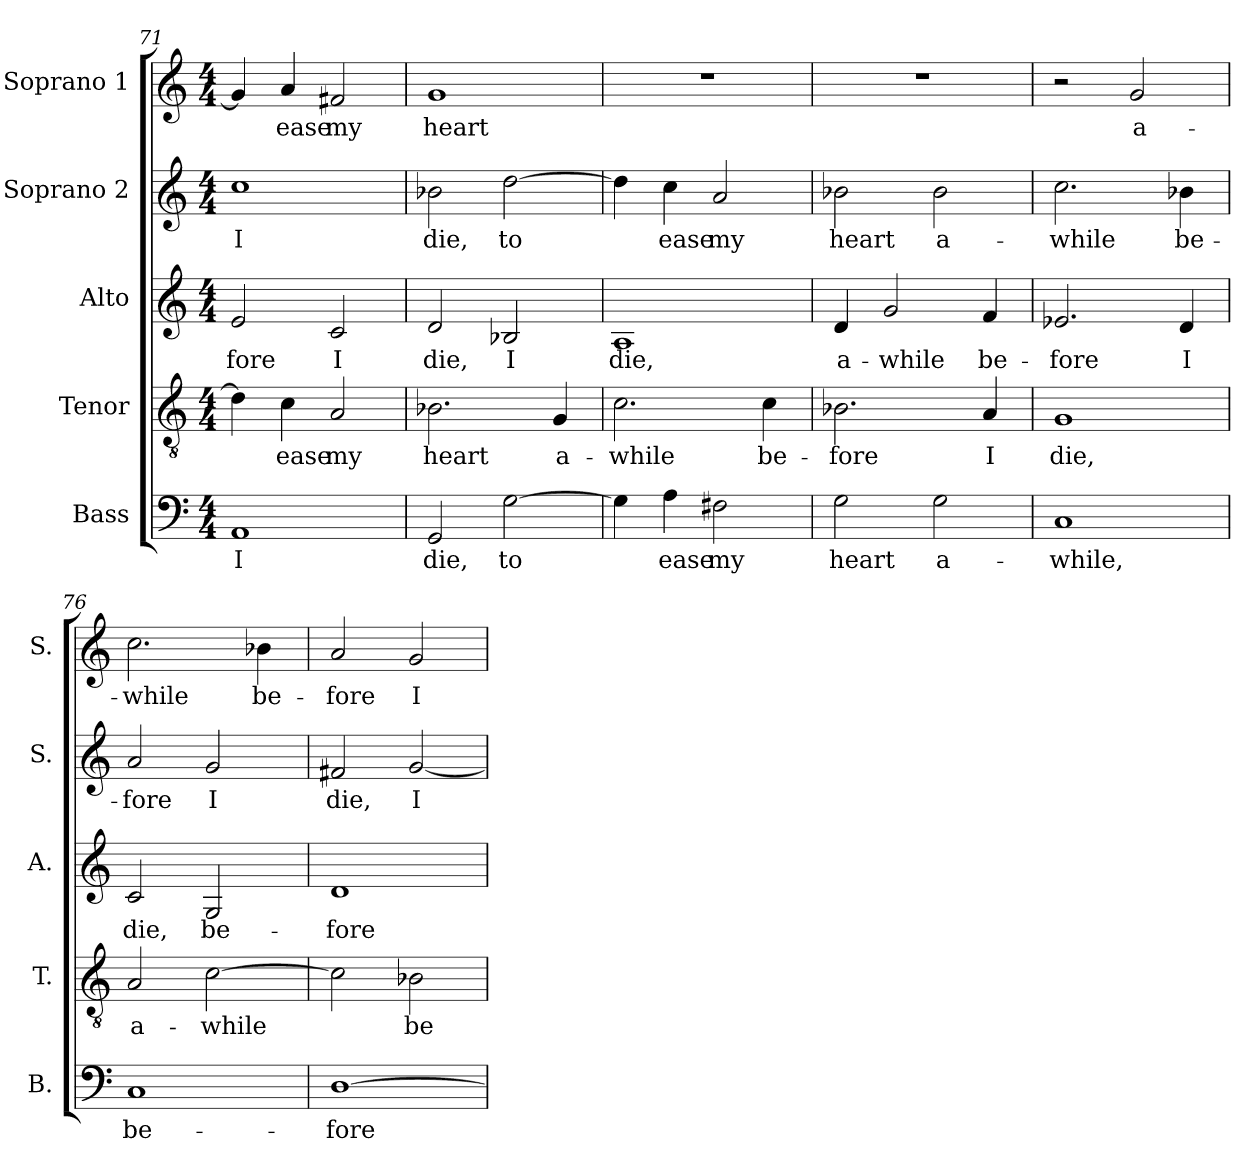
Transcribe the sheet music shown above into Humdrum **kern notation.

**kern	**text	**kern	**text	**kern	**text	**kern	**text	**kern	**text
*part5	*part5	*part4	*part4	*part3	*part3	*part2	*part2	*part1	*part1
*staff5	*staff5	*staff4	*staff4	*staff3	*staff3	*staff2	*staff2	*staff1	*staff1
*I"Bass	*	*I"Tenor	*	*I"Alto	*	*I"Soprano 2	*	*I"Soprano 1	*
*I'B.	*	*I'T.	*	*I'A.	*	*I'S.	*	*I'S.	*
*clefF4	*	*clefGv2	*	*clefG2	*	*clefG2	*	*clefG2	*
*	*	*ITrd7c12	*	*	*	*	*	*	*
*k[]	*	*k[]	*	*k[]	*	*k[]	*	*k[]	*
*C:	*	*C:	*	*C:	*	*C:	*	*C:	*
*M4/4	*	*M4/4	*	*M4/4	*	*M4/4	*	*M4/4	*
=71	=71	=71	=71	=71	=71	=71	=71	=71	=71
!	!LO:LY:b:color=#000000	!	!	!	!	!	!	!	!
!	!	!	!	!	!LO:LY:b:color=#000000	!	!	!	!
!	!	!	!	!	!	!	!LO:LY:b:color=#000000	!	!
1AAi	I	4Di\]	.	2ei/	-fore	1cci	I	4gi/]	.
!	!	!	!LO:LY:b:color=#000000	!	!	!	!	!	!
!	!	!	!	!	!	!	!	!	!LO:LY:b:color=#000000
.	.	4Ci\	ease	.	.	.	.	4ai/	ease
!	!	!	!LO:LY:b:color=#000000	!	!	!	!	!	!
!	!	!	!	!	!LO:LY:b:color=#000000	!	!	!	!
!	!	!	!	!	!	!	!	!	!LO:LY:b:color=#000000
.	.	2AAi/	my	2ci/	I	.	.	2f#Xi/	my
=72	=72	=72	=72	=72	=72	=72	=72	=72	=72
!	!LO:LY:b:color=#000000	!	!	!	!	!	!	!	!
!	!	!	!LO:LY:b:color=#000000	!	!	!	!	!	!
!	!	!	!	!	!LO:LY:b:color=#000000	!	!	!	!
!	!	!	!	!	!	!	!LO:LY:b:color=#000000	!	!
!	!	!	!	!	!	!	!	!	!LO:LY:b:color=#000000
2GGi/	die,	2.BB-Xi\	heart	2di/	die,	2b-Xi\	die,	1gi	heart
!	!LO:LY:b:color=#000000	!	!	!	!	!	!	!	!
!	!	!	!	!	!LO:LY:b:color=#000000	!	!	!	!
!	!	!	!	!	!	!	!LO:LY:b:color=#000000	!	!
[2Gi\	to	.	.	2B-Xi/	I	[2ddi\	to	.	.
!	!	!	!LO:LY:b:color=#000000	!	!	!	!	!	!
.	.	4GGi/	a-	.	.	.	.	.	.
!!LO:LB:g=z
=73	=73	=73	=73	=73	=73	=73	=73	=73	=73
!	!	!	!LO:LY:b:color=#000000	!	!	!	!	!	!
!	!	!	!	!	!LO:LY:b:color=#000000	!	!	!	!
4Gi\]	.	2.Ci\	-while	1Ai	die,	4ddi\]	.	1r	.
!	!LO:LY:b:color=#000000	!	!	!	!	!	!	!	!
!	!	!	!	!	!	!	!LO:LY:b:color=#000000	!	!
4Ai\	ease	.	.	.	.	4cci\	ease	.	.
!	!LO:LY:b:color=#000000	!	!	!	!	!	!	!	!
!	!	!	!	!	!	!	!LO:LY:b:color=#000000	!	!
2F#Xi\	my	.	.	.	.	2ai/	my	.	.
!	!	!	!LO:LY:b:color=#000000	!	!	!	!	!	!
.	.	4Ci\	be-	.	.	.	.	.	.
=74	=74	=74	=74	=74	=74	=74	=74	=74	=74
!	!LO:LY:b:color=#000000	!	!	!	!	!	!	!	!
!	!	!	!LO:LY:b:color=#000000	!	!	!	!	!	!
!	!	!	!	!	!LO:LY:b:color=#000000	!	!	!	!
!	!	!	!	!	!	!	!LO:LY:b:color=#000000	!	!
2Gi\	heart	2.BB-Xi\	-fore	4di/	a-	2b-Xi\	heart	1r	.
!	!	!	!	!	!LO:LY:b:color=#000000	!	!	!	!
.	.	.	.	2gi/	-while	.	.	.	.
!	!LO:LY:b:color=#000000	!	!	!	!	!	!	!	!
!	!	!	!	!	!	!	!LO:LY:b:color=#000000	!	!
2Gi\	a-	.	.	.	.	2b-i\	a-	.	.
!	!	!	!LO:LY:b:color=#000000	!	!	!	!	!	!
!	!	!	!	!	!LO:LY:b:color=#000000	!	!	!	!
.	.	4AAi/	I	4fi/	be-	.	.	.	.
=75	=75	=75	=75	=75	=75	=75	=75	=75	=75
!	!LO:LY:b:color=#000000	!	!	!	!	!	!	!	!
!	!	!	!LO:LY:b:color=#000000	!	!	!	!	!	!
!	!	!	!	!	!LO:LY:b:color=#000000	!	!	!	!
!	!	!	!	!	!	!	!LO:LY:b:color=#000000	!	!
1Ci	-while,	1GGi	die,	2.e-Xi/	-fore	2.cci\	-while	2r	.
!	!	!	!	!	!	!	!	!	!LO:LY:b:color=#000000
.	.	.	.	.	.	.	.	2gi/	a-
!	!	!	!	!	!LO:LY:b:color=#000000	!	!	!	!
!	!	!	!	!	!	!	!LO:LY:b:color=#000000	!	!
.	.	.	.	4di/	I	4b-Xi\	be-	.	.
=76	=76	=76	=76	=76	=76	=76	=76	=76	=76
!	!LO:LY:b:color=#000000	!	!	!	!	!	!	!	!
!	!	!	!LO:LY:b:color=#000000	!	!	!	!	!	!
!	!	!	!	!	!LO:LY:b:color=#000000	!	!	!	!
!	!	!	!	!	!	!	!LO:LY:b:color=#000000	!	!
!	!	!	!	!	!	!	!	!	!LO:LY:b:color=#000000
1Ci	be-	2AAi/	a-	2ci/	die,	2ai/	-fore	2.cci\	-while
!	!	!	!LO:LY:b:color=#000000	!	!	!	!	!	!
!	!	!	!	!	!LO:LY:b:color=#000000	!	!	!	!
!	!	!	!	!	!	!	!LO:LY:b:color=#000000	!	!
.	.	[2Ci\	-while	2Gi/	be-	2gi/	I	.	.
!	!	!	!	!	!	!	!	!	!LO:LY:b:color=#000000
.	.	.	.	.	.	.	.	4b-Xi\	be-
=77	=77	=77	=77	=77	=77	=77	=77	=77	=77
!	!LO:LY:b:color=#000000	!	!	!	!	!	!	!	!
!	!	!	!	!	!LO:LY:b:color=#000000	!	!	!	!
!	!	!	!	!	!	!	!LO:LY:b:color=#000000	!	!
!	!	!	!	!	!	!	!	!	!LO:LY:b:color=#000000
[1Di	-fore	2Ci\]	.	1di	-fore	2f#Xi/	die,	2ai/	-fore
!	!	!	!LO:LY:b:color=#000000	!	!	!	!	!	!
!	!	!	!	!	!	!	!LO:LY:b:color=#000000	!	!
!	!	!	!	!	!	!	!	!	!LO:LY:b:color=#000000
.	.	2BB-Xi\	be-	.	.	[2gi/	I	2gi/	I
=	=	=	=	=	=	=	=	=	=
*-	*-	*-	*-	*-	*-	*-	*-	*-	*-
